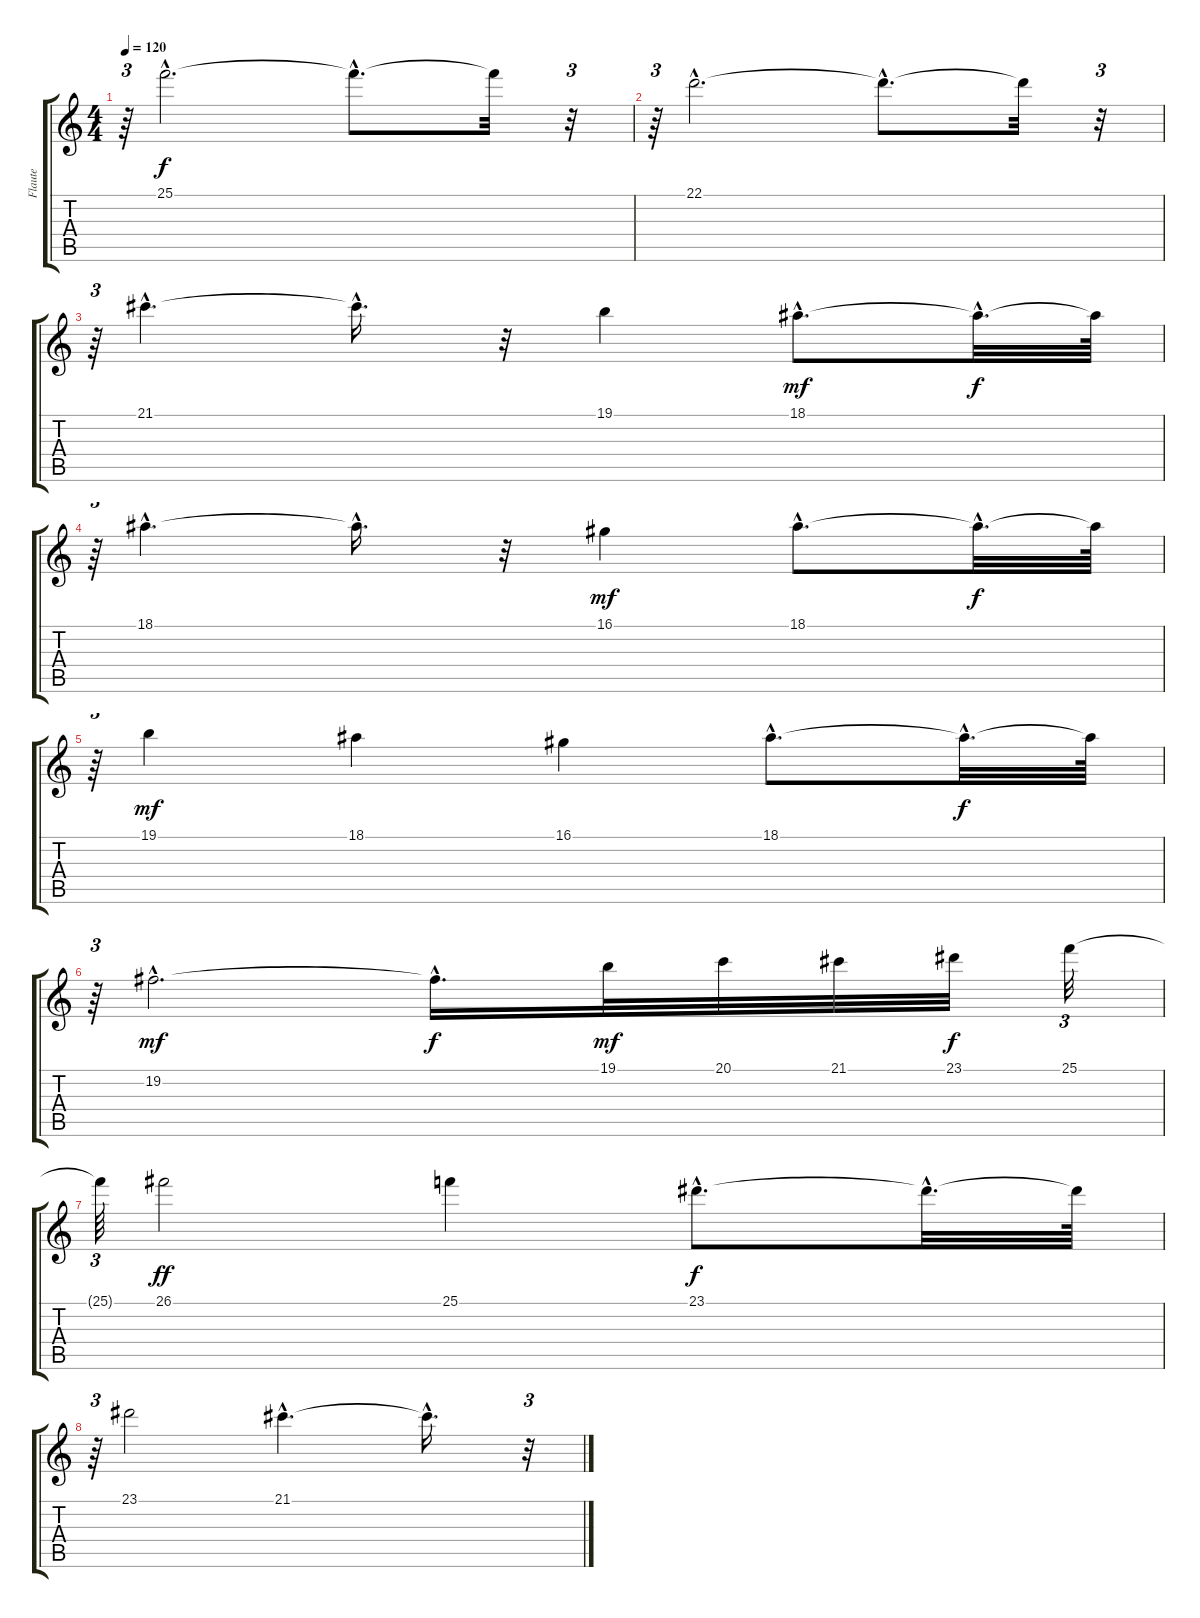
\track ("Flaute" "Flaute") {instrument flute}
\staff {score tabs}
\tuning (E4 B3 G3 D3 A2 E2) {hide}
\ts (4 4)
\tempo 120
\clef g2
\ks c
r.64{tu (3 2) dy f} 25.1{hac}.2{d} 25.1{hac t}.8{d} 25.1{t}.32 r.32{tu (3 2)} |
r.64{tu (3 2)} 22.1{hac}.2{d} 22.1{hac t}.8{d} 22.1{t}.32 r.32{tu (3 2)} |
r.64{tu (3 2)} 21.1{hac}.4{d} 21.1{hac t}.16{d} r.32 19.1.4 18.1{hac}.8{d dy mf} 18.1{hac t}.32{d dy f} 18.1{t}.64 |
r.64{tu (3 2)} 18.1{hac}.4{d} 18.1{hac t}.16{d} r.32 16.1.4{dy mf} 18.1{hac}.8{d} 18.1{hac t}.32{d dy f} 18.1{t}.64 |
r.64{tu (3 2)} 19.1.4{dy mf} 18.1.4 16.1.4 18.1{hac}.8{d} 18.1{hac t}.32{d dy f} 18.1{t}.64 |
r.64{tu (3 2)} 19.2{hac}.2{d dy mf} 19.2{hac t}.16{d dy f} 19.1.32{dy mf} 20.1.32 21.1.32 23.1.32{dy f} 25.1.32{tu (3 2)} |
25.1{t}.64{tu (3 2)} 26.1.2{dy ff} 25.1.4 23.1{hac}.8{d dy f} 23.1{hac t}.32{d} 23.1{t}.64 |
r.64{tu (3 2)} 23.1.2 21.1{hac}.4{d} 21.1{hac t}.16{d} r.32{tu (3 2)}
